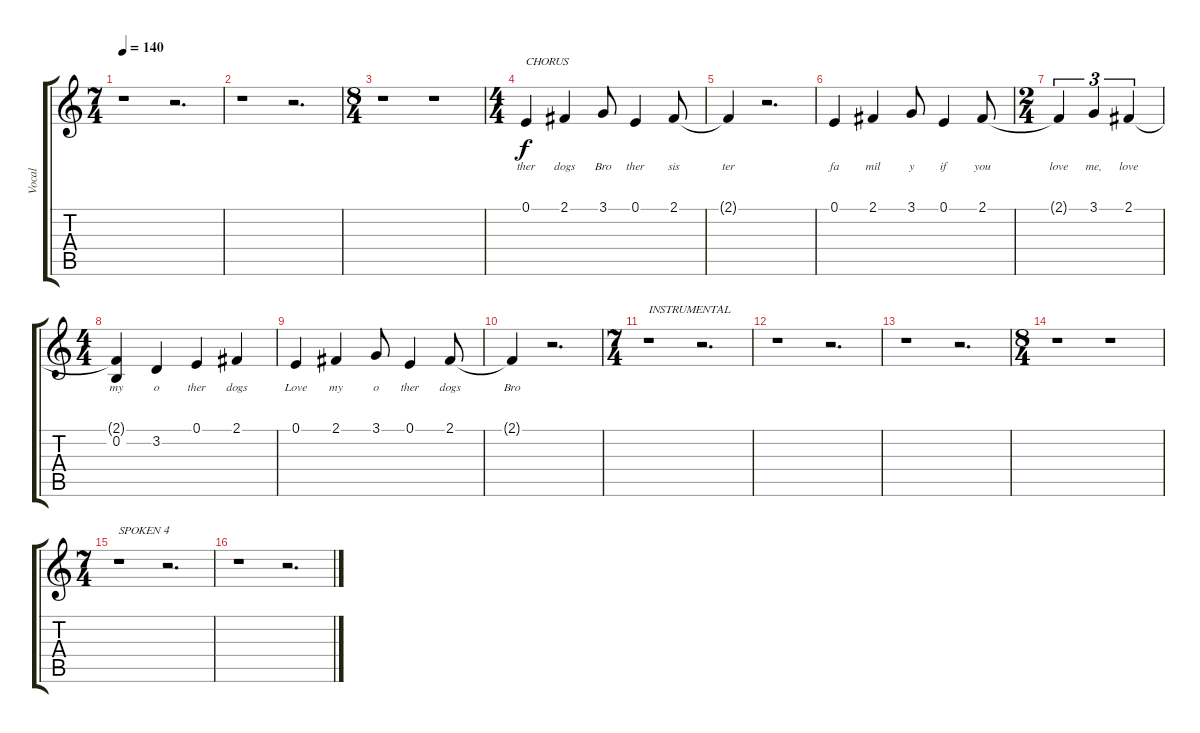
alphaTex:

\track ("Vocal" "Vocal") {solo instrument acousticgrandpiano}
\staff {score tabs}
\tuning (E4 B3 G3 D3 A2 E2) {hide}
\ts (7 4)
\tempo 140
\clef g2
\ks c
r.1{dy f} r.2{d} |
r.1 r.2{d} |
\ts (8 4)
r.1 r.1 |
\ts (4 4)
0.1.4{txt "CHORUS" lyrics (0 "ther") lyrics (1 "") lyrics (2 "") lyrics (3 "") lyrics (4 "")} 2.1.4{lyrics (0 "dogs") lyrics (1 "") lyrics (2 "") lyrics (3 "") lyrics (4 "")} 3.1.8{lyrics (0 "Bro") lyrics (1 "") lyrics (2 "") lyrics (3 "") lyrics (4 "")} 0.1.4{lyrics (0 "ther") lyrics (1 "") lyrics (2 "") lyrics (3 "") lyrics (4 "")} 2.1.8{lyrics (0 "sis") lyrics (1 "") lyrics (2 "") lyrics (3 "") lyrics (4 "")} |
2.1{t}.4{lyrics (0 "ter") lyrics (1 "") lyrics (2 "") lyrics (3 "") lyrics (4 "")} r.2{d} |
0.1.4{lyrics (0 "fa") lyrics (1 "") lyrics (2 "") lyrics (3 "") lyrics (4 "")} 2.1.4{lyrics (0 "mil") lyrics (1 "") lyrics (2 "") lyrics (3 "") lyrics (4 "")} 3.1.8{lyrics (0 "y") lyrics (1 "") lyrics (2 "") lyrics (3 "") lyrics (4 "")} 0.1.4{lyrics (0 "if") lyrics (1 "") lyrics (2 "") lyrics (3 "") lyrics (4 "")} 2.1.8{lyrics (0 "you") lyrics (1 "") lyrics (2 "") lyrics (3 "") lyrics (4 "")} |
\ts (2 4)
2.1{t}.4{tu (3 2) lyrics (0 "love") lyrics (1 "") lyrics (2 "") lyrics (3 "") lyrics (4 "")} 3.1.4{tu (3 2) lyrics (0 "me,") lyrics (1 "") lyrics (2 "") lyrics (3 "") lyrics (4 "")} 2.1.4{tu (3 2) lyrics (0 "love") lyrics (1 "") lyrics (2 "") lyrics (3 "") lyrics (4 "")} |
\ts (4 4)
(2.1{t} 0.2).4{lyrics (0 "my") lyrics (1 "") lyrics (2 "") lyrics (3 "") lyrics (4 "")} 3.2.4{lyrics (0 "o") lyrics (1 "") lyrics (2 "") lyrics (3 "") lyrics (4 "")} 0.1.4{lyrics (0 "ther") lyrics (1 "") lyrics (2 "") lyrics (3 "") lyrics (4 "")} 2.1.4{lyrics (0 "dogs") lyrics (1 "") lyrics (2 "") lyrics (3 "") lyrics (4 "")} |
0.1.4{lyrics (0 "Love") lyrics (1 "") lyrics (2 "") lyrics (3 "") lyrics (4 "")} 2.1.4{lyrics (0 "my") lyrics (1 "") lyrics (2 "") lyrics (3 "") lyrics (4 "")} 3.1.8{lyrics (0 "o") lyrics (1 "") lyrics (2 "") lyrics (3 "") lyrics (4 "")} 0.1.4{lyrics (0 "ther") lyrics (1 "") lyrics (2 "") lyrics (3 "") lyrics (4 "")} 2.1.8{lyrics (0 "dogs") lyrics (1 "") lyrics (2 "") lyrics (3 "") lyrics (4 "")} |
2.1{t}.4{lyrics (0 "Bro") lyrics (1 "") lyrics (2 "") lyrics (3 "") lyrics (4 "")} r.2{d} |
\ts (7 4)
r.1{txt "INSTRUMENTAL"} r.2{d} |
r.1 r.2{d} |
r.1 r.2{d} |
\ts (8 4)
r.1 r.1 |
\ts (7 4)
r.1{txt "SPOKEN 4"} r.2{d} |
r.1 r.2{d}
